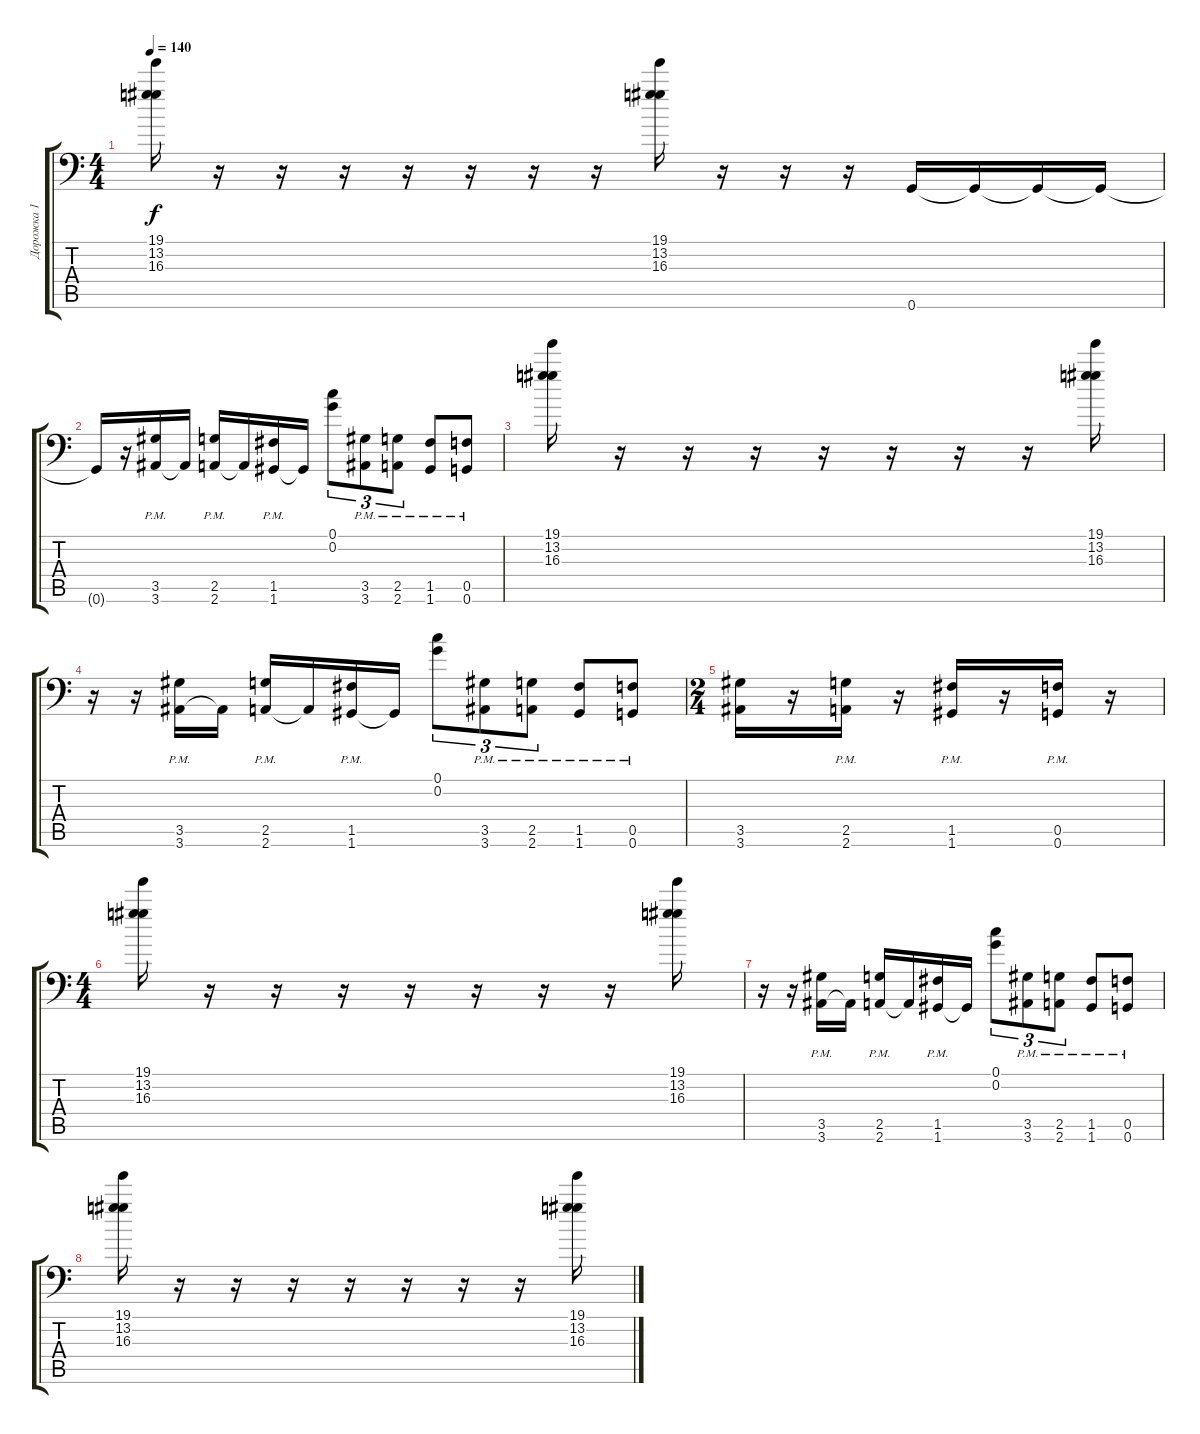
\track ("Дорожка 1" "Дорожка 1") {instrument distortionguitar}
\staff {score tabs}
\tuning (C4 G3 Eb3 Bb2 F2 G1) {hide}
\ts (4 4)
\tempo 140
\clef f4
\ks c
(19.1 13.2 16.3).16{dy f} r.16 r.16 r.16 r.16 r.16 r.16 r.16 (19.1 13.2 16.3).16 r.16 r.16 r.16 0.6.16 0.6{t}.16 0.6{t}.16 0.6{t}.16 |
0.6{t}.16 r.16 (3.5 3.6{pm}).16 3.6{t}.16 (2.5 2.6{pm}).16 2.6{t}.16 (1.5 1.6{pm}).16 1.6{t}.16 (0.1 0.2).8{tu (3 2)} (3.5 3.6{pm}).8{tu (3 2)} (2.5 2.6{pm}).8{tu (3 2)} (1.5 1.6{pm}).8 (0.5 0.6{pm}).8 |
(19.1 13.2 16.3).16 r.16 r.16 r.16 r.16 r.16 r.16 r.16 (19.1 13.2 16.3).16 |
r.16 r.16 (3.5 3.6{pm}).16 3.6{t}.16 (2.5 2.6{pm}).16 2.6{t}.16 (1.5 1.6{pm}).16 1.6{t}.16 (0.1 0.2).8{tu (3 2)} (3.5 3.6{pm}).8{tu (3 2)} (2.5 2.6{pm}).8{tu (3 2)} (1.5 1.6{pm}).8 (0.5 0.6{pm}).8 |
\ts (2 4)
(3.5 3.6).16 r.16 (2.5{pm} 2.6{pm}).16 r.16 (1.5{pm} 1.6{pm}).16 r.16 (0.5{pm} 0.6{pm}).16 r.16 |
\ts (4 4)
(19.1 13.2 16.3).16 r.16 r.16 r.16 r.16 r.16 r.16 r.16 (19.1 13.2 16.3).16 |
r.16 r.16 (3.5 3.6{pm}).16 3.6{t}.16 (2.5 2.6{pm}).16 2.6{t}.16 (1.5 1.6{pm}).16 1.6{t}.16 (0.1 0.2).8{tu (3 2)} (3.5 3.6{pm}).8{tu (3 2)} (2.5 2.6{pm}).8{tu (3 2)} (1.5 1.6{pm}).8 (0.5 0.6{pm}).8 |
(19.1 13.2 16.3).16 r.16 r.16 r.16 r.16 r.16 r.16 r.16 (19.1 13.2 16.3).16
